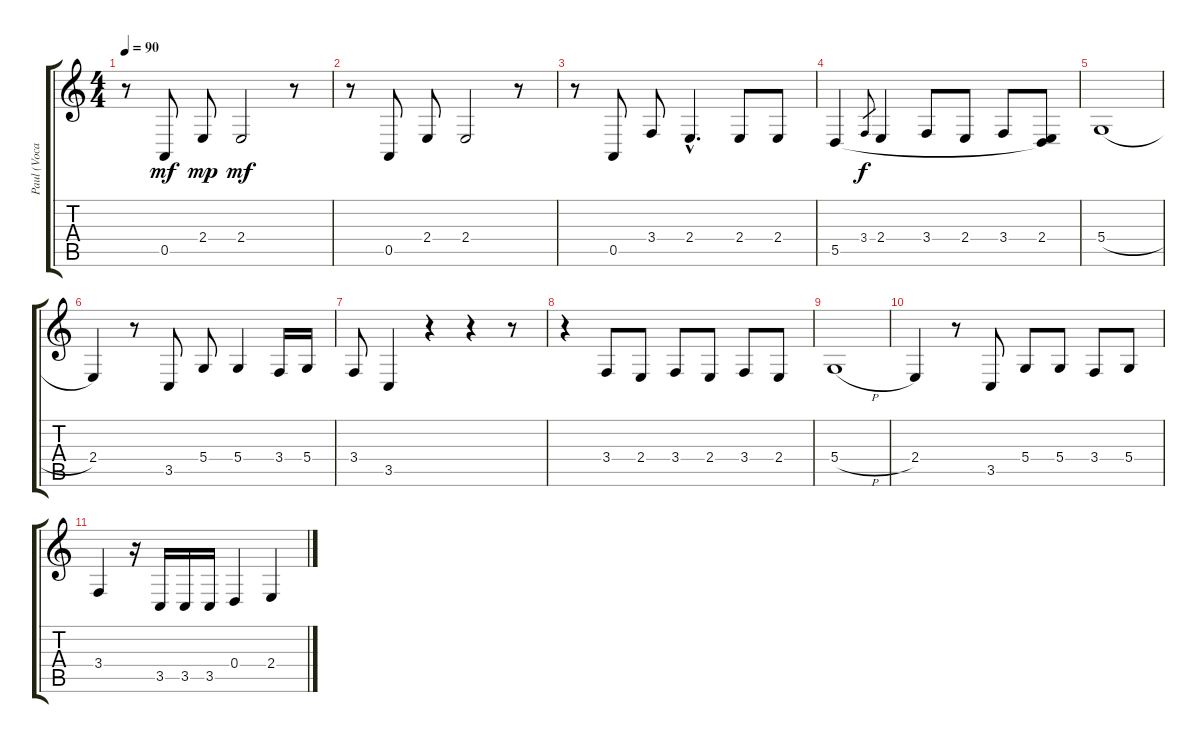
\track ("Paul (Vocals)" "Paul (Voca") {instrument tenorsax}
\staff {score tabs}
\tuning (E4 B3 G3 D3 A2 E2) {hide}
\ts (4 4)
\tempo 90
\clef g2
\ks c
r.8{dy f} 0.5.8{dy mf} 2.4.8{dy mp} 2.4.2{dy mf} r.8 |
r.8 0.5.8 2.4.8 2.4.2 r.8 |
r.8 0.5.8 3.4.8 2.4{hac}.4{d} 2.4.8 2.4.8 |
5.5.4 3.4.8{gr dy f} 2.4.4 3.4.8 2.4.8 3.4.8 (2.4 5.5{t}).8 |
5.4{h}.1 |
2.4.4 r.8 3.5.8 5.4.8 5.4.4 3.4.16 5.4.16 |
3.4.8 3.5.4 r.4 r.4 r.8 |
r.4 3.4.8 2.4.8 3.4.8 2.4.8 3.4.8 2.4.8 |
5.4{h}.1 |
2.4.4 r.8 3.5.8 5.4.8 5.4.8 3.4.8 5.4.8 |
3.4.4 r.16 3.5.16 3.5.16 3.5.16 0.4.4 2.4.4
